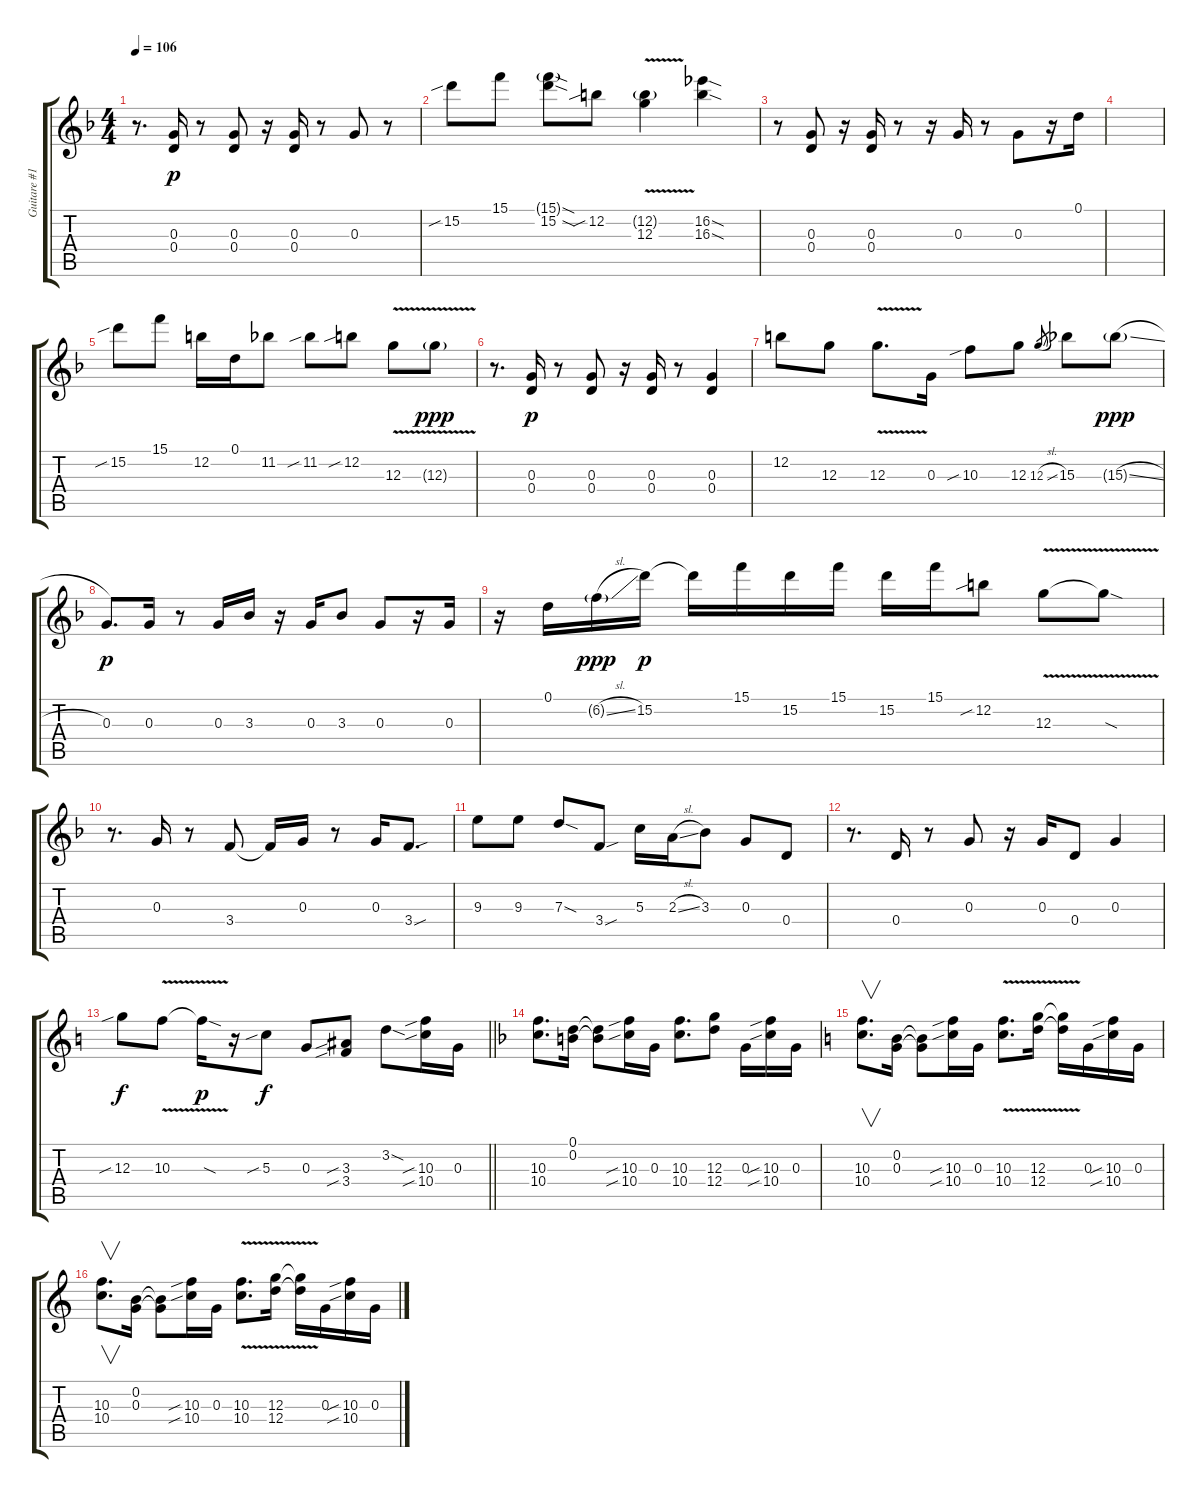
\track ("Guitare #1" "Guitare #1") {instrument distortionguitar}
\staff {score tabs}
\tuning (D4 B3 G3 D3 G2 D2) {hide}
\ts (4 4)
\tempo 106
\clef g2
\ks f
r.8{d dy p} (0.3 0.4).16 r.8 (0.3 0.4).8 r.16 (0.3 0.4).16 r.8 0.3.8 r.8 |
15.2{sib}.8 15.1.8 (15.1{sod g} 15.2{sod}).8 12.2{sib}.8 (12.2{v g} 12.3{v}).4 (16.2{sod} 16.3{sod}).4 |
r.8 (0.3 0.4).8 r.16 (0.3 0.4).16 r.8 r.16 0.3.16 r.8 0.3.8 r.16 0.1.16 |
|
15.2{sib}.8 15.1.8 12.2.16 0.1.16 11.2.8 11.2{sib}.8 12.2{sib}.8 12.3{v}.8 12.3{v g}.8{dy ppp} |
r.8{d} (0.3 0.4).16{dy p} r.8 (0.3 0.4).8 r.16 (0.3 0.4).16 r.8 (0.3 0.4).4 |
12.2.8 12.3.8 12.3{v}.8{d} 0.3.16 10.3{sib}.8 12.3.8 12.3{sl}.8{gr} 15.3.8 15.3{sl g}.8{dy ppp} |
0.3.8{d dy p} 0.3.16 r.8 0.3.16 3.3.16 r.16 0.3.16 3.3.8 0.3.8 r.16 0.3.16 |
r.16 0.1.16 6.2{sl g}.16{dy ppp} 15.2.16{dy p} 15.2{t}.16 15.1.16 15.2.16 15.1.16 15.2.16 15.1.16 12.2{sib}.8 12.3{v}.8 12.3{sod t}.8 |
r.8{d} 0.3.16 r.8 3.4.8 3.4{t}.16 0.3.16 r.8 0.3.16 3.4{sou}.8{d} |
9.3.8 9.3.8 7.3{sod}.8 3.4{sou}.8 5.3.16 2.3{sl}.16 3.3.8 0.3.8 0.4.8 |
r.8{d} 0.4.16 r.8 0.3.8 r.16 0.3.16 0.4.8 0.3.4 |
\barLineRight lightlight
\ks c
12.3{sib}.8{dy f} 10.3{v}.8 10.3{sod t}.16{dy p} r.16 5.3{sib}.8{dy f} 0.3.8 (3.3{sib} 3.4{sib}).8 3.2{sod}.8 (10.3{sib} 10.4{sib}).16 0.3.16 |
\ks f
(10.3 10.4).8{d} (0.1 0.2).16 (0.1{t} 0.2{t}).8 (10.3{sib} 10.4{sib}).16 0.3.16 (10.3 10.4).8{d} (12.3 12.4).8 0.3.16 (10.3{sib} 10.4{sib}).16 0.3.16 |
\ks c
(10.3 10.4).8{v d} (0.2 0.3).16 (0.2{t} 0.3{t}).8 (10.3{sib} 10.4{sib}).16 0.3.16 (10.3{v} 10.4{v}).8{d} (12.3{v} 12.4{v}).16 (12.3{t} 12.4{t}).16 0.3.16 (10.3{sib} 10.4{sib}).16 0.3.16 |
(10.3 10.4).8{v d} (0.2 0.3).16 (0.2{t} 0.3{t}).8 (10.3{sib} 10.4{sib}).16 0.3.16 (10.3{v} 10.4{v}).8{d} (12.3{v} 12.4{v}).16 (12.3{t} 12.4{t}).16 0.3.16 (10.3{sib} 10.4{sib}).16 0.3.16
